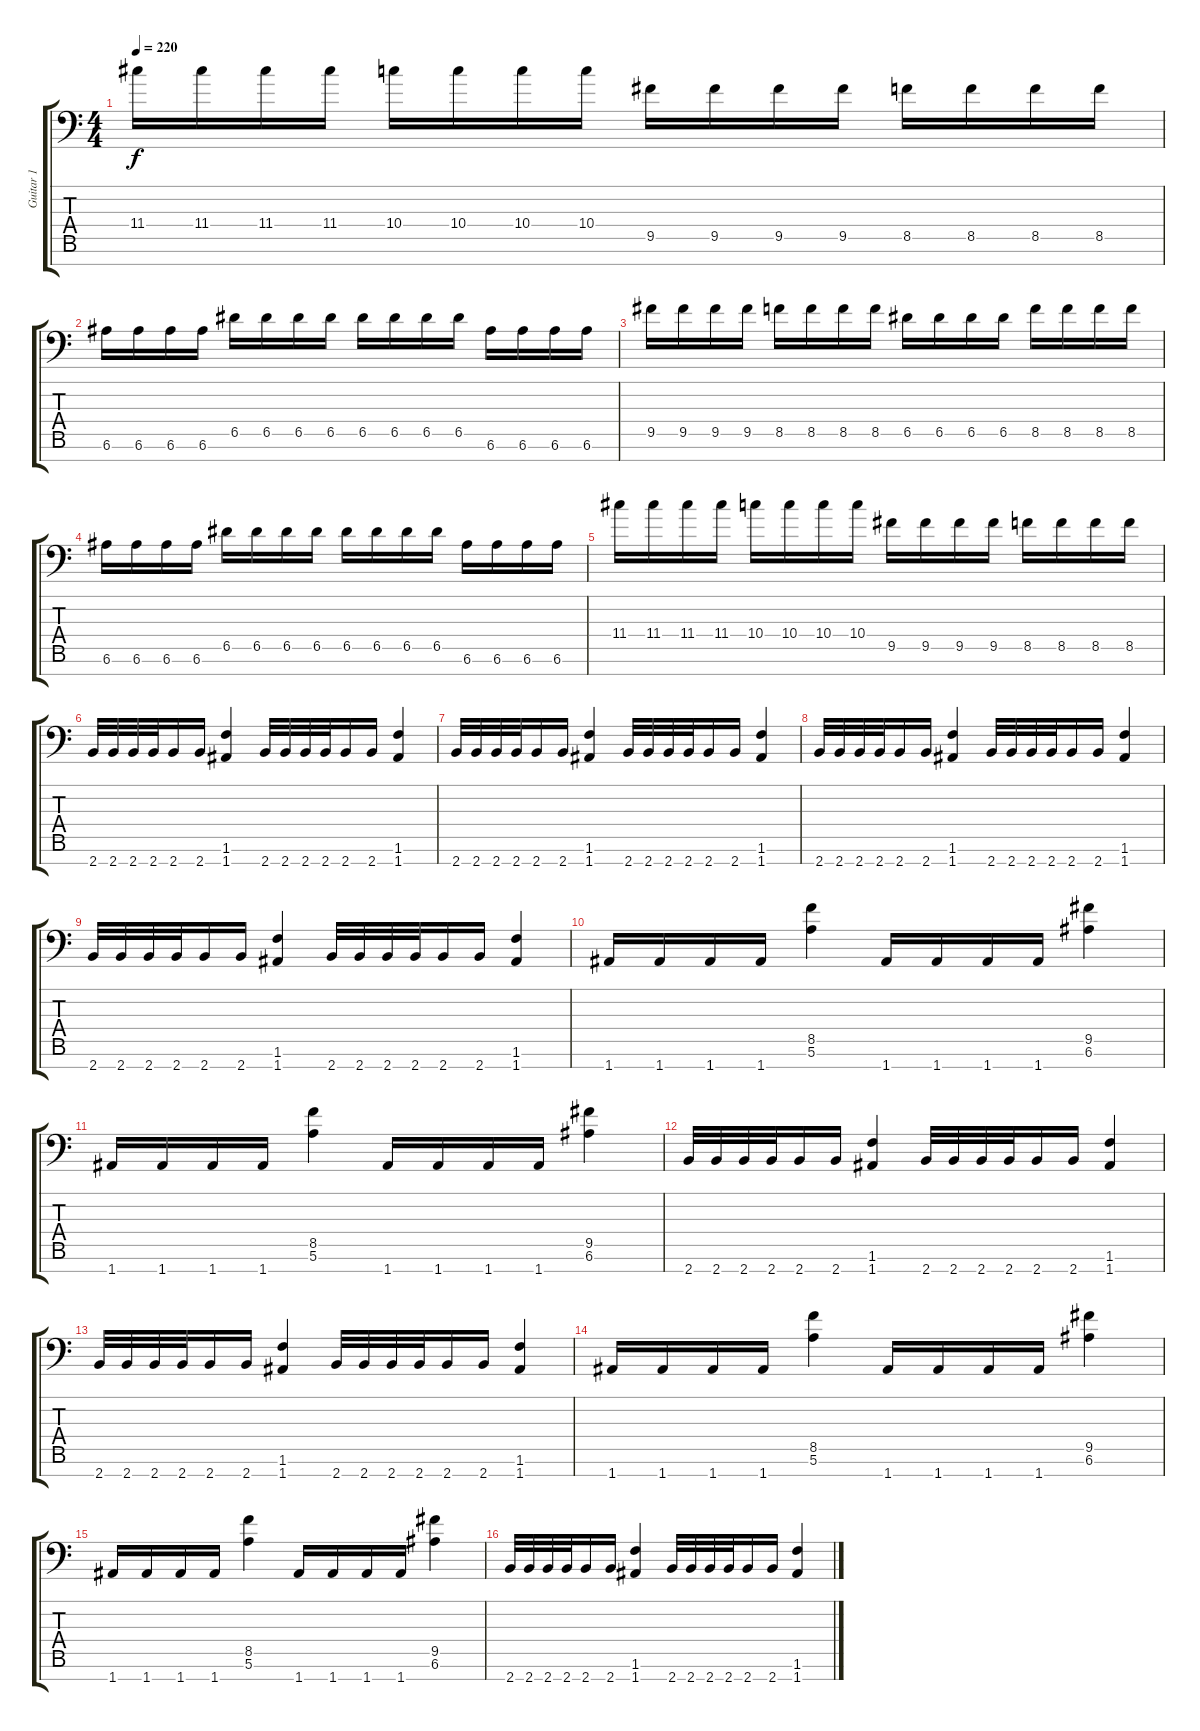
\track ("Guitar 1" "Guitar 1") {instrument distortionguitar}
\staff {score tabs}
\tuning (E4 B3 Gb3 D3 A2 E2 A1) {hide}
\ts (4 4)
\tempo 220
\clef f4
\ks c
11.4.16{dy f} 11.4.16 11.4.16 11.4.16 10.4.16 10.4.16 10.4.16 10.4.16 9.5.16 9.5.16 9.5.16 9.5.16 8.5.16 8.5.16 8.5.16 8.5.16 |
6.6.16 6.6.16 6.6.16 6.6.16 6.5.16 6.5.16 6.5.16 6.5.16 6.5.16 6.5.16 6.5.16 6.5.16 6.6.16 6.6.16 6.6.16 6.6.16 |
9.5.16 9.5.16 9.5.16 9.5.16 8.5.16 8.5.16 8.5.16 8.5.16 6.5.16 6.5.16 6.5.16 6.5.16 8.5.16 8.5.16 8.5.16 8.5.16 |
6.6.16 6.6.16 6.6.16 6.6.16 6.5.16 6.5.16 6.5.16 6.5.16 6.5.16 6.5.16 6.5.16 6.5.16 6.6.16 6.6.16 6.6.16 6.6.16 |
11.4.16 11.4.16 11.4.16 11.4.16 10.4.16 10.4.16 10.4.16 10.4.16 9.5.16 9.5.16 9.5.16 9.5.16 8.5.16 8.5.16 8.5.16 8.5.16 |
2.7.32 2.7.32 2.7.32 2.7.32 2.7.16 2.7.16 (1.6 1.7).4 2.7.32 2.7.32 2.7.32 2.7.32 2.7.16 2.7.16 (1.6 1.7).4 |
2.7.32 2.7.32 2.7.32 2.7.32 2.7.16 2.7.16 (1.6 1.7).4 2.7.32 2.7.32 2.7.32 2.7.32 2.7.16 2.7.16 (1.6 1.7).4 |
2.7.32 2.7.32 2.7.32 2.7.32 2.7.16 2.7.16 (1.6 1.7).4 2.7.32 2.7.32 2.7.32 2.7.32 2.7.16 2.7.16 (1.6 1.7).4 |
2.7.32 2.7.32 2.7.32 2.7.32 2.7.16 2.7.16 (1.6 1.7).4 2.7.32 2.7.32 2.7.32 2.7.32 2.7.16 2.7.16 (1.6 1.7).4 |
1.7.16 1.7.16 1.7.16 1.7.16 (8.5 5.6).4 1.7.16 1.7.16 1.7.16 1.7.16 (9.5 6.6).4 |
1.7.16 1.7.16 1.7.16 1.7.16 (8.5 5.6).4 1.7.16 1.7.16 1.7.16 1.7.16 (9.5 6.6).4 |
2.7.32 2.7.32 2.7.32 2.7.32 2.7.16 2.7.16 (1.6 1.7).4 2.7.32 2.7.32 2.7.32 2.7.32 2.7.16 2.7.16 (1.6 1.7).4 |
2.7.32 2.7.32 2.7.32 2.7.32 2.7.16 2.7.16 (1.6 1.7).4 2.7.32 2.7.32 2.7.32 2.7.32 2.7.16 2.7.16 (1.6 1.7).4 |
1.7.16 1.7.16 1.7.16 1.7.16 (8.5 5.6).4 1.7.16 1.7.16 1.7.16 1.7.16 (9.5 6.6).4 |
1.7.16 1.7.16 1.7.16 1.7.16 (8.5 5.6).4 1.7.16 1.7.16 1.7.16 1.7.16 (9.5 6.6).4 |
2.7.32 2.7.32 2.7.32 2.7.32 2.7.16 2.7.16 (1.6 1.7).4 2.7.32 2.7.32 2.7.32 2.7.32 2.7.16 2.7.16 (1.6 1.7).4
